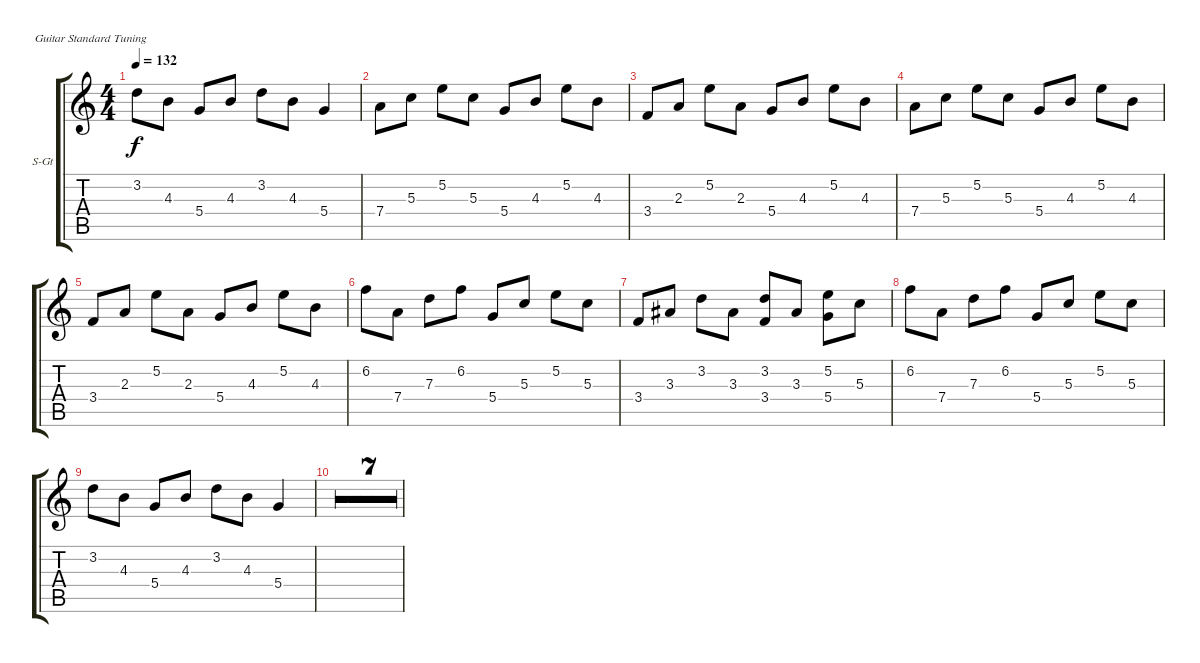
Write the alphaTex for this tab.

\bracketExtendMode groupsimilarinstruments
\firstSystemTrackNameOrientation horizontal
\otherSystemsTrackNameOrientation horizontal
\track ("acoustic guitar" "S-Gt") {multiBarRest instrument acousticguitarsteel}
\staff {score tabs}
\tuning (E4 B3 G3 D3 A2 E2)
\ts (4 4)
\tempo 132
\clef g2
\ks c
3.2.8{dy f} 4.3.8 5.4.8 4.3.8 3.2.8 4.3.8 5.4.4 |
7.4.8 5.3.8 5.2.8 5.3.8 5.4.8 4.3.8 5.2.8 4.3.8 |
3.4.8 2.3.8 5.2.8 2.3.8 5.4.8 4.3.8 5.2.8 4.3.8 |
7.4.8 5.3.8 5.2.8 5.3.8 5.4.8 4.3.8 5.2.8 4.3.8 |
3.4.8 2.3.8 5.2.8 2.3.8 5.4.8 4.3.8 5.2.8 4.3.8 |
6.2.8 7.4.8 7.3.8 6.2.8 5.4.8 5.3.8 5.2.8 5.3.8 |
3.4.8 3.3.8 3.2.8 3.3.8 (3.2 3.4).8 3.3.8 (5.2 5.4).8 5.3.8 |
6.2.8 7.4.8 7.3.8 6.2.8 5.4.8 5.3.8 5.2.8 5.3.8 |
3.2.8 4.3.8 5.4.8 4.3.8 3.2.8 4.3.8 5.4.4 |
r.1 |
r.1 |
r.1 |
r.1 |
r.1 |
r.1 |
r.1
